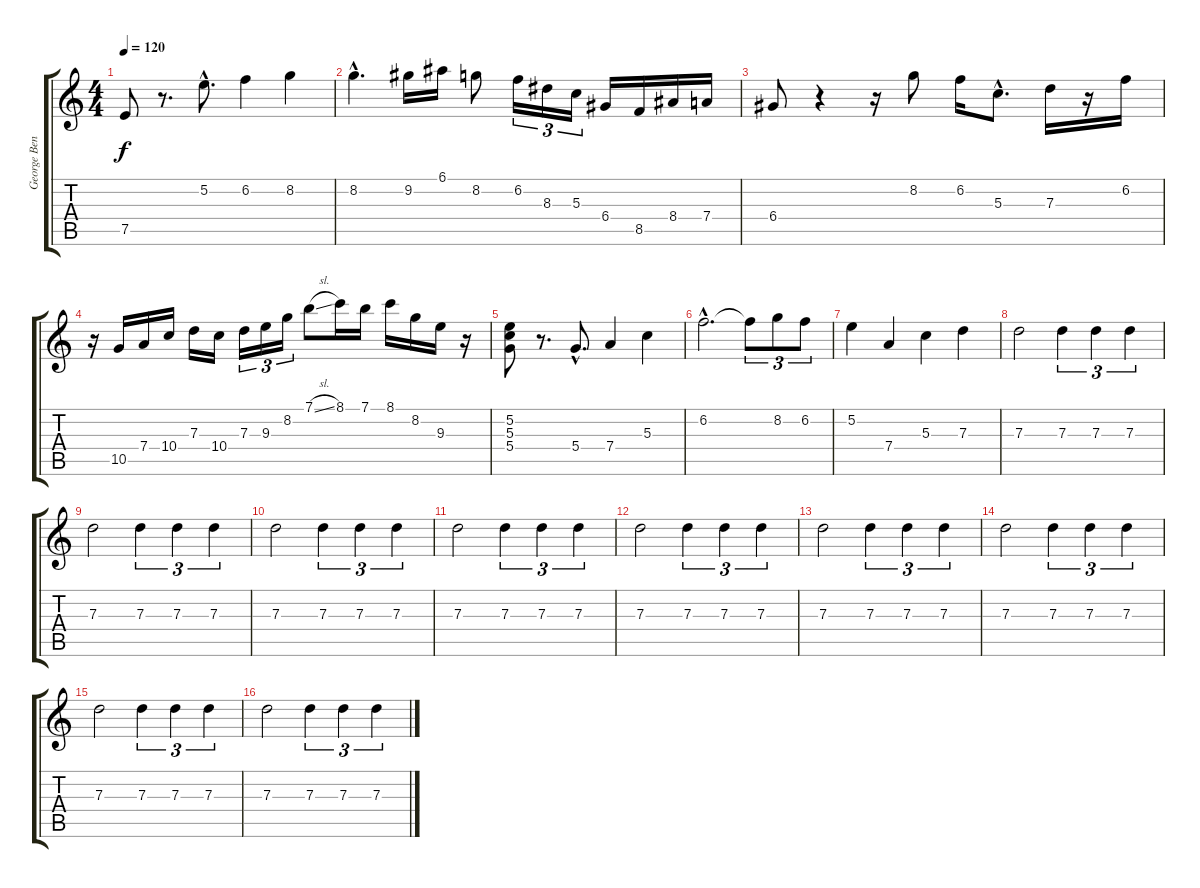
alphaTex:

\track ("George Benson" "George Ben") {instrument electricguitarjazz}
\staff {score tabs}
\tuning (E4 B3 G3 D3 A2 E2) {hide}
\ts (4 4)
\tempo 120
\clef g2
\ks c
7.5.8{dy f} r.8{d} 5.2{hac}.8{d} 6.2.4 8.2.4 |
8.2{hac}.4{d} 9.2.16 6.1.16 8.2.8 6.2.16{tu (3 2)} 8.3.16{tu (3 2)} 5.3.16{tu (3 2)} 6.4.16 8.5.16 8.4.16 7.4.16 |
6.4.8 r.4 r.16 8.2.8 6.2.16 5.3{hac}.8{d} 7.3.16 r.16 6.2.16 |
r.16 10.5.16 7.4.16 10.4.16 7.3.16 10.4.16 7.3.16{tu (3 2)} 9.3.16{tu (3 2)} 8.2.16{tu (3 2)} 7.1{sl}.8 8.1.16 7.1.16 8.1.16 8.2.16 9.3.16 r.16 |
(5.2 5.3 5.4).8 r.8{d} 5.4{hac}.8{d} 7.4.4 5.3.4 |
6.2{hac}.2{d} 6.2{t}.8{tu (3 2)} 8.2.8{tu (3 2)} 6.2.8{tu (3 2)} |
5.2.4 7.4.4 5.3.4 7.3.4 |
7.3.2{volume 15} 7.3.4{tu (3 2)} 7.3.4{tu (3 2)} 7.3.4{tu (3 2)} |
7.3.2 7.3.4{tu (3 2)} 7.3.4{tu (3 2)} 7.3.4{tu (3 2)} |
7.3.2{volume 14} 7.3.4{tu (3 2)} 7.3.4{tu (3 2)} 7.3.4{tu (3 2)} |
7.3.2 7.3.4{tu (3 2)} 7.3.4{tu (3 2)} 7.3.4{tu (3 2)} |
7.3.2{volume 12} 7.3.4{tu (3 2)} 7.3.4{tu (3 2)} 7.3.4{tu (3 2)} |
7.3.2 7.3.4{tu (3 2)} 7.3.4{tu (3 2)} 7.3.4{tu (3 2)} |
7.3.2{volume 11} 7.3.4{tu (3 2)} 7.3.4{tu (3 2)} 7.3.4{tu (3 2)} |
7.3.2 7.3.4{tu (3 2)} 7.3.4{tu (3 2)} 7.3.4{tu (3 2)} |
7.3.2{volume 9} 7.3.4{tu (3 2)} 7.3.4{tu (3 2)} 7.3.4{tu (3 2)}
